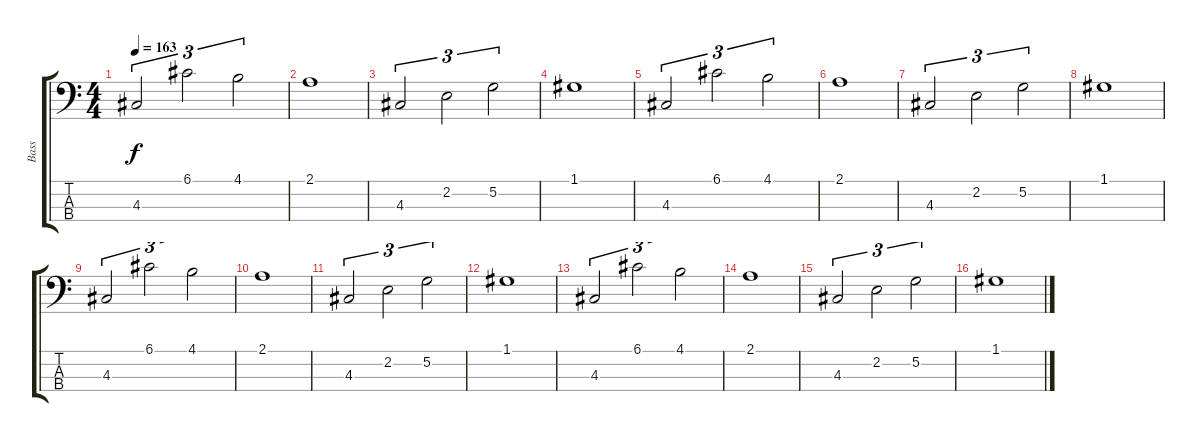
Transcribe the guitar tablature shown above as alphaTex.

\track ("Bass" "Bass") {instrument electricbassfinger}
\staff {score tabs}
\tuning (G2 D2 A1 E1) {hide}
\ts (4 4)
\tempo 163
\clef f4
\ks c
4.3.2{tu (3 2) dy f} 6.1.2{tu (3 2)} 4.1.2{tu (3 2)} |
2.1.1 |
4.3.2{tu (3 2)} 2.2.2{tu (3 2)} 5.2.2{tu (3 2)} |
1.1.1 |
4.3.2{tu (3 2)} 6.1.2{tu (3 2)} 4.1.2{tu (3 2)} |
2.1.1 |
4.3.2{tu (3 2)} 2.2.2{tu (3 2)} 5.2.2{tu (3 2)} |
1.1.1 |
4.3.2{tu (3 2)} 6.1.2{tu (3 2)} 4.1.2{tu (3 2)} |
2.1.1 |
4.3.2{tu (3 2)} 2.2.2{tu (3 2)} 5.2.2{tu (3 2)} |
1.1.1 |
4.3.2{tu (3 2)} 6.1.2{tu (3 2)} 4.1.2{tu (3 2)} |
2.1.1 |
4.3.2{tu (3 2)} 2.2.2{tu (3 2)} 5.2.2{tu (3 2)} |
1.1.1
